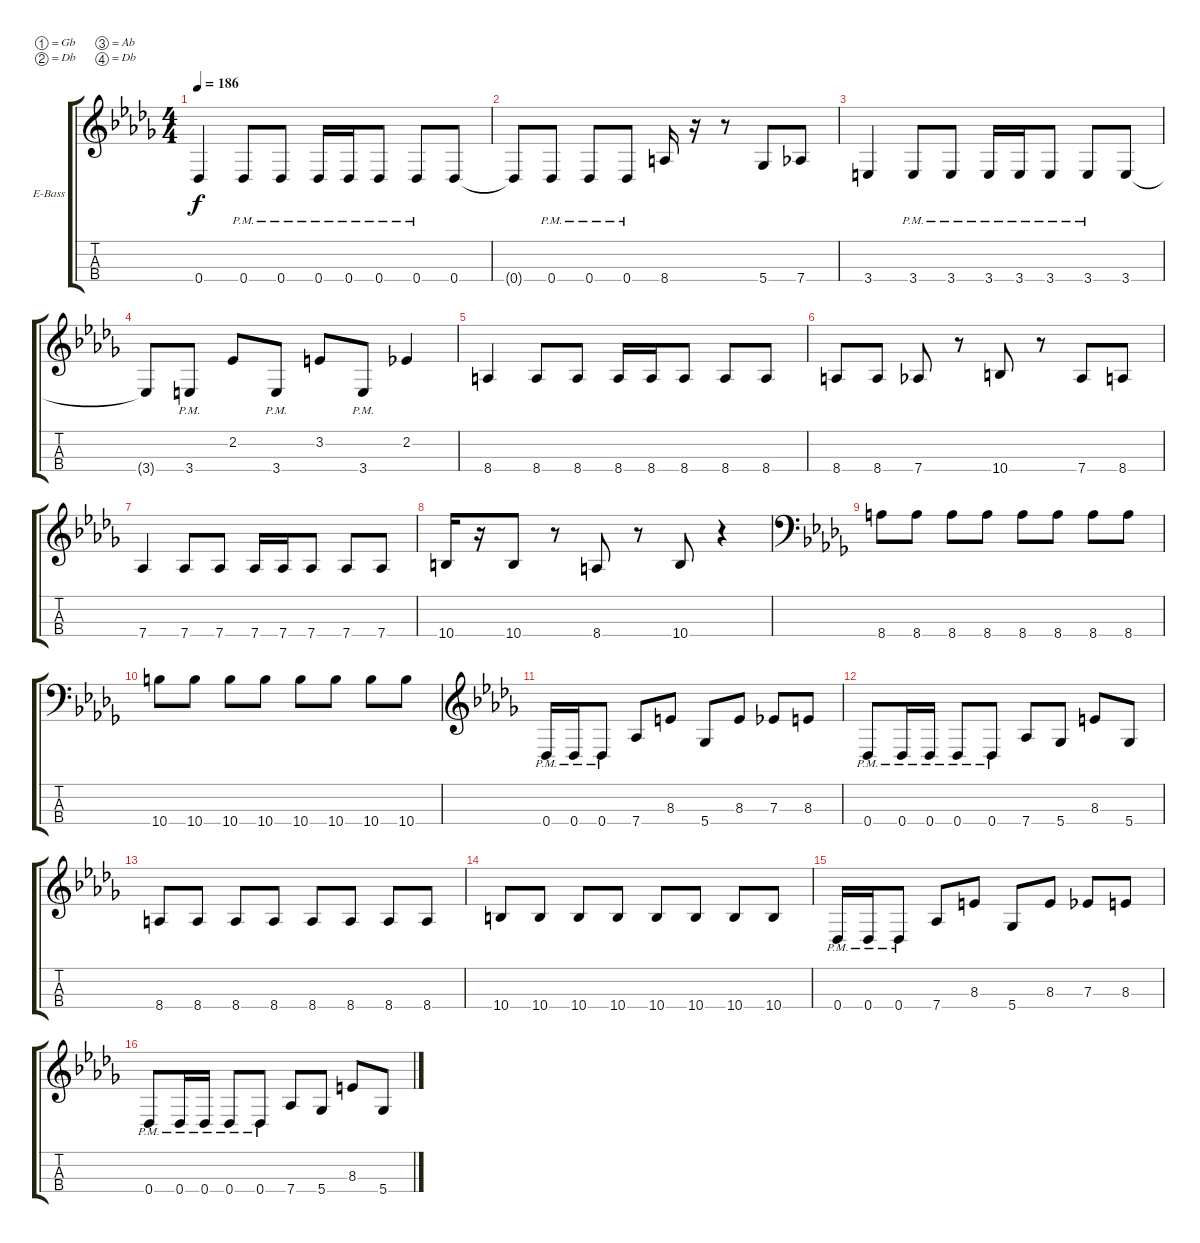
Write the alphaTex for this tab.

\bracketExtendMode groupsimilarinstruments
\firstSystemTrackNameOrientation horizontal
\otherSystemsTrackNameOrientation horizontal
\track ("Electric Bass" "E-Bass") {instrument electricbassfinger}
\staff {score tabs}
\tuning (Gb3 Db3 Ab2 Db2)
\ts (4 4)
\tempo 186
\clef g2
\scale
0.333333
\ks db
0.4.4{dy f} 0.4{pm}.8 0.4{pm}.8 0.4{pm}.16 0.4{pm}.16 0.4{pm}.8 0.4{pm}.8 0.4.8 |
\scale
0.333333 0.4{t}.8 0.4{pm}.8 0.4{pm}.8 0.4{pm}.8 8.4.16 r.16 r.8 5.4.8 7.4.8 |
\scale
0.333333 3.4.4 3.4{pm}.8 3.4{pm}.8 3.4{pm}.16 3.4{pm}.16 3.4{pm}.8 3.4{pm}.8 3.4.8 |
\scale
0.333333 3.4{t}.8 3.4{pm}.8 2.2.8 3.4{pm}.8 3.2.8 3.4{pm}.8 2.2.4 |
\scale
0.333333 8.4.4 8.4.8 8.4.8 8.4.16 8.4.16 8.4.8 8.4.8 8.4.8 |
\scale
0.333333 8.4.8 8.4.8 7.4.8 r.8 10.4.8 r.8 7.4.8 8.4.8 |
\scale
0.333333 7.4.4 7.4.8 7.4.8 7.4.16 7.4.16 7.4.8 7.4.8 7.4.8 |
\scale
0.333333 10.4.16 r.16 10.4.8 r.8 8.4.8 r.8 10.4.8 r.4 |
\clef f4
\scale
0.333333 8.4.8 8.4.8 8.4.8 8.4.8 8.4.8 8.4.8 8.4.8 8.4.8 |
\scale
0.333333 10.4.8 10.4.8 10.4.8 10.4.8 10.4.8 10.4.8 10.4.8 10.4.8 |
\clef g2
\scale
0.333333 0.4{pm}.16 0.4{pm}.16 0.4{pm}.8 7.4.8 8.3.8 5.4.8 8.3.8 7.3.8 8.3.8 |
\scale
0.333333 0.4{pm}.8 0.4{pm}.16 0.4{pm}.16 0.4{pm}.8 0.4{pm}.8 7.4.8 5.4.8 8.3.8 5.4.8 |
\scale
0.333333 8.4.8 8.4.8 8.4.8 8.4.8 8.4.8 8.4.8 8.4.8 8.4.8 |
\scale
0.333333 10.4.8 10.4.8 10.4.8 10.4.8 10.4.8 10.4.8 10.4.8 10.4.8 |
\scale
0.333333 0.4{pm}.16 0.4{pm}.16 0.4{pm}.8 7.4.8 8.3.8 5.4.8 8.3.8 7.3.8 8.3.8 |
\scale
0.333333 0.4{pm}.8 0.4{pm}.16 0.4{pm}.16 0.4{pm}.8 0.4{pm}.8 7.4.8 5.4.8 8.3.8 5.4.8
